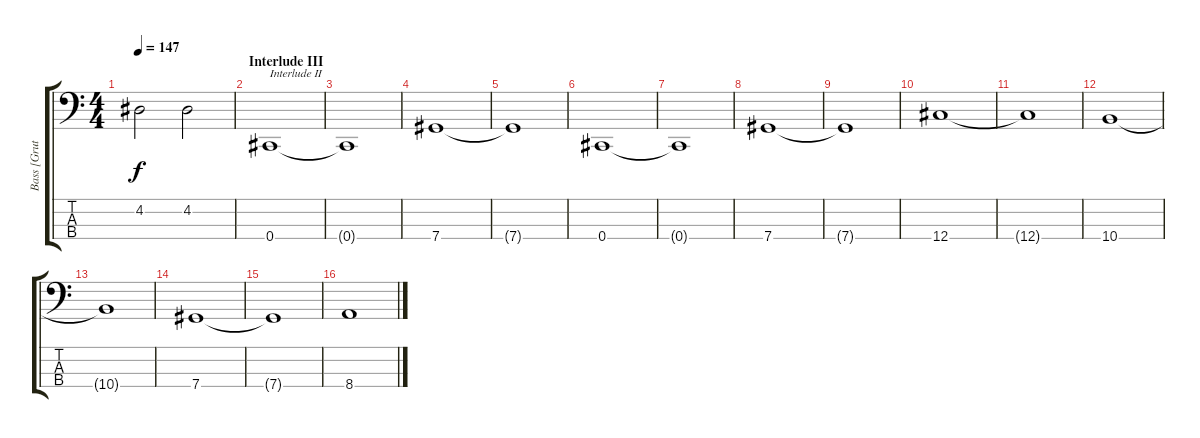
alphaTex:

\track ("Bass [Grutle Kjellsson]" "Bass [Grut") {instrument electricbasspick}
\staff {score tabs}
\tuning (E2 B1 Gb1 Db1) {hide}
\ts (4 4)
\tempo 147
\clef f4
\ks c
4.2.2{dy f} 4.2.2 |
\section ("" "Interlude III")
0.4.1{txt "Interlude II"} |
0.4{t}.1 |
7.4.1 |
7.4{t}.1 |
0.4.1 |
0.4{t}.1 |
7.4.1 |
7.4{t}.1 |
12.4.1 |
12.4{t}.1 |
10.4.1 |
10.4{t}.1 |
7.4.1 |
7.4{t}.1 |
8.4.1
